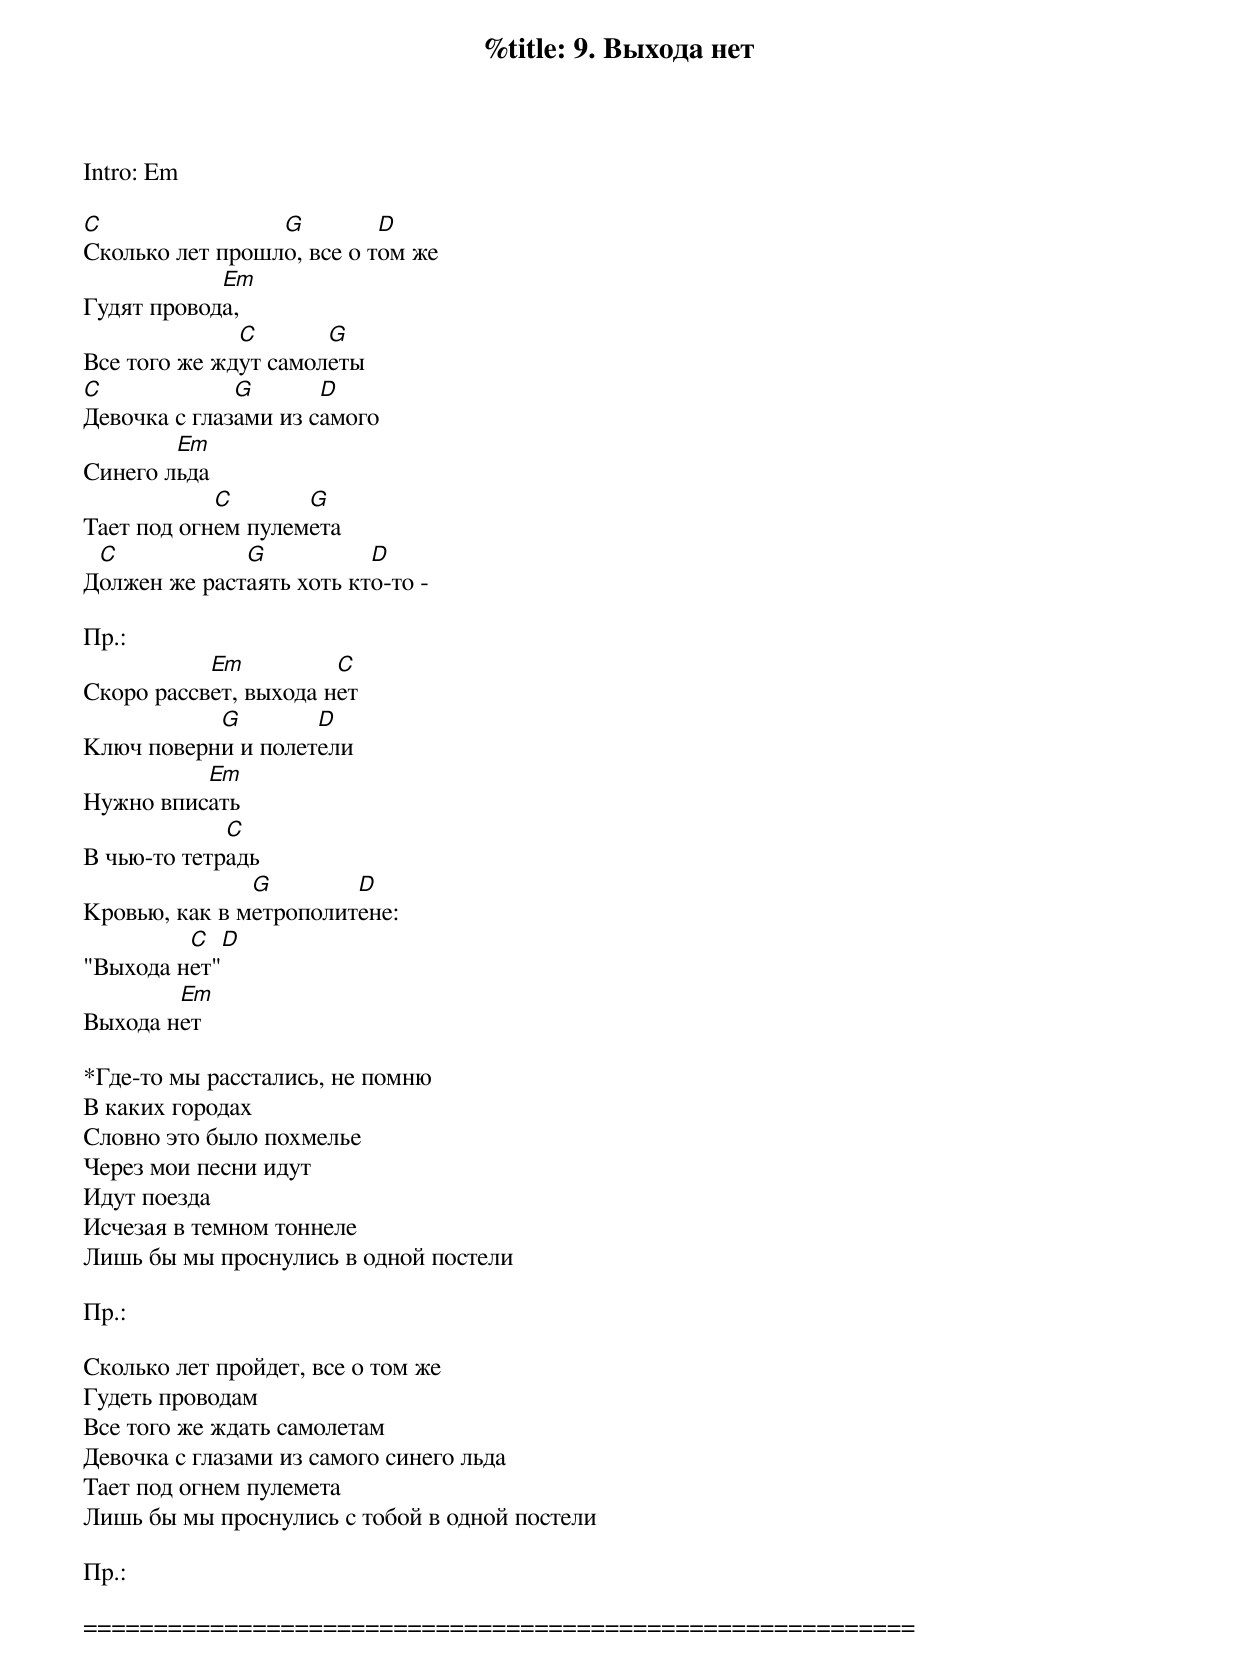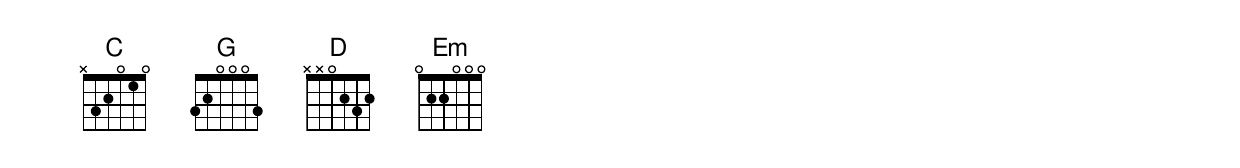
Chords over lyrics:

%title: 9. Выхода нет

Intro: Em

C                G         D
Сколько лет прошло, все о том же
            Em
Гудят провода,
              C       G
Все того же ждут самолеты
C             G       D
Девочка с глазами из самого
        Em
Синего льда
            C       G
Тает под огнем пулемета
 C            G           D
Должен же растаять хоть кто-то -

Пр.:
           Em          C
Скоро рассвет, выхода нет
           G        D
Kлюч поверни и полетели
          Em
Hужно вписать
             C
В чью-то тетрадь
               G        D
Kровью, как в метрополитене:
         C  D
"Выхода нет"
        Em
Выхода нет

*Где-то мы расстались, не помню
В каких городах
Словно это было похмелье
Через мои песни идут
Идут поезда
Исчезая в темном тоннеле
Лишь бы мы проснулись в одной постели

Пр.:

Сколько лет пройдет, все о том же
Гудеть проводам
Все того же ждать самолетам
Девочка с глазами из самого синего льда
Тает под огнем пулемета
Лишь бы мы проснулись с тобой в одной постели

Пр.:

===========================================================
